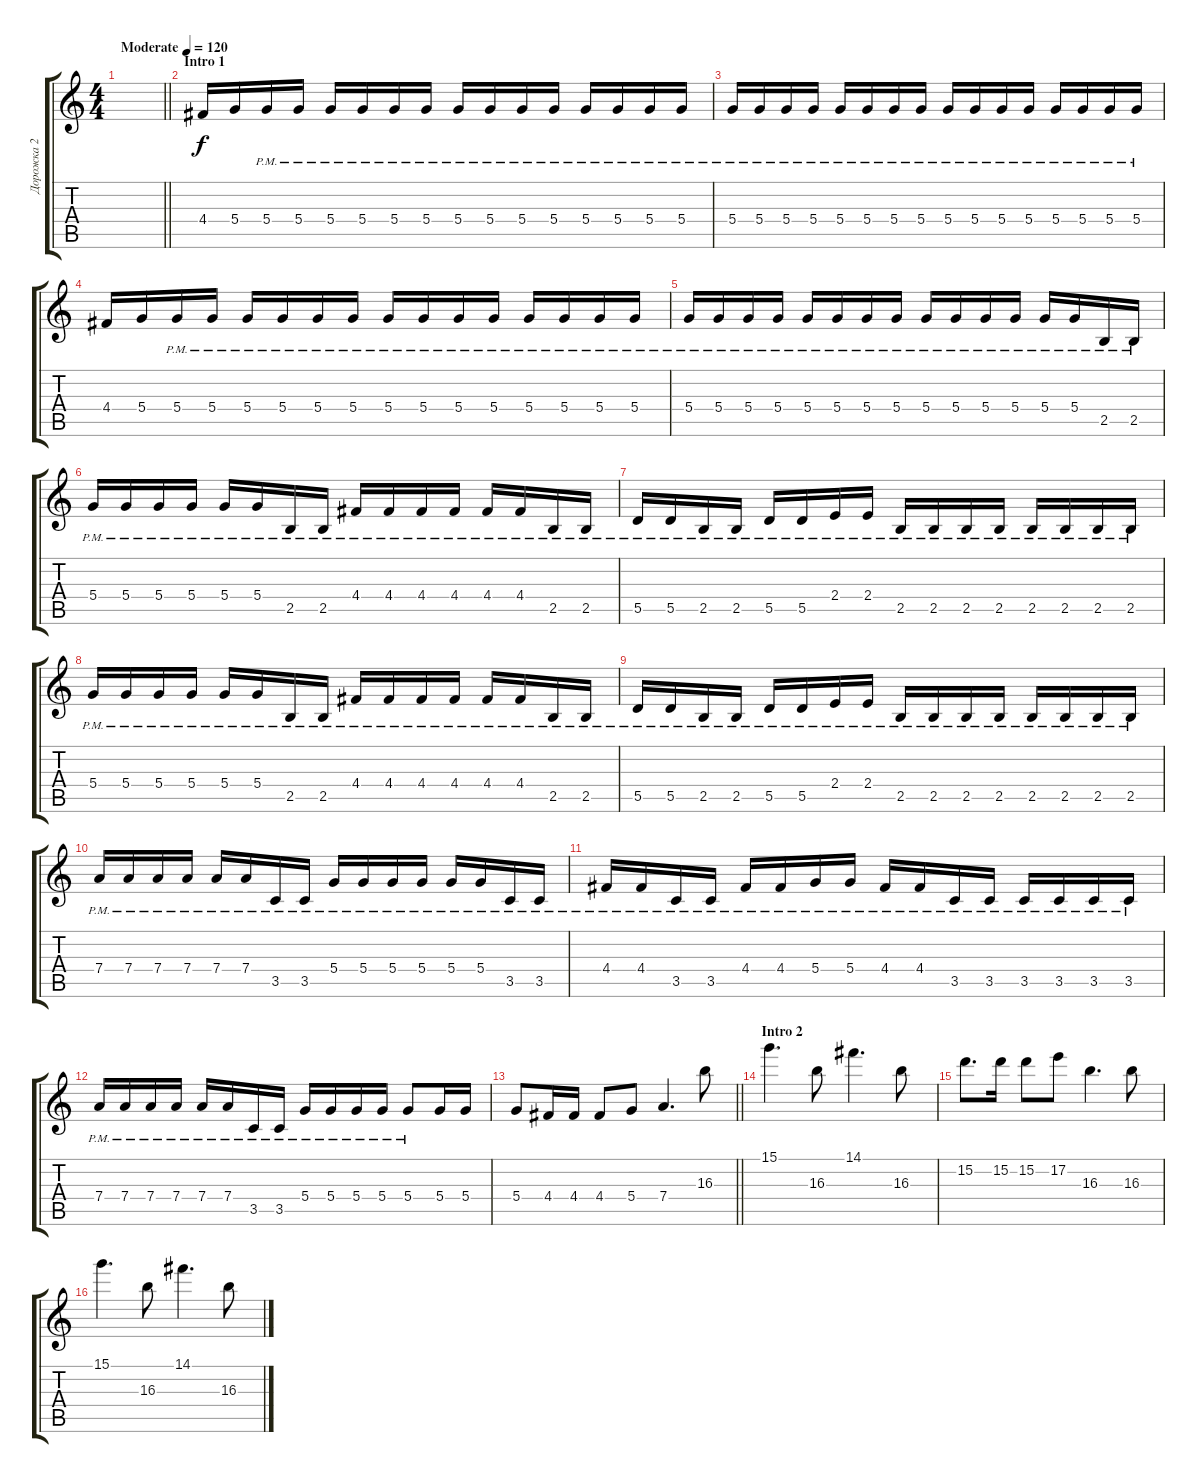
\track ("Дорожка 2" "Дорожка 2") {instrument acousticguitarsteel}
\staff {score tabs}
\tuning (E4 B3 G3 D3 A2 D2) {hide}
\ts (4 4)
\tempo (120 "Moderate")
\clef g2
\barLineRight lightlight
\ks c
|
\section ("" "Intro 1")
4.4.16 5.4.16 5.4{pm}.16 5.4{pm}.16 5.4{pm}.16 5.4{pm}.16 5.4{pm}.16 5.4{pm}.16 5.4{pm}.16 5.4{pm}.16 5.4{pm}.16 5.4{pm}.16 5.4{pm}.16 5.4{pm}.16 5.4{pm}.16 5.4{pm}.16 |
5.4{pm}.16 5.4{pm}.16 5.4{pm}.16 5.4{pm}.16 5.4{pm}.16 5.4{pm}.16 5.4{pm}.16 5.4{pm}.16 5.4{pm}.16 5.4{pm}.16 5.4{pm}.16 5.4{pm}.16 5.4{pm}.16 5.4{pm}.16 5.4{pm}.16 5.4{pm}.16 |
4.4.16 5.4.16 5.4{pm}.16 5.4{pm}.16 5.4{pm}.16 5.4{pm}.16 5.4{pm}.16 5.4{pm}.16 5.4{pm}.16 5.4{pm}.16 5.4{pm}.16 5.4{pm}.16 5.4{pm}.16 5.4{pm}.16 5.4{pm}.16 5.4{pm}.16 |
5.4{pm}.16 5.4{pm}.16 5.4{pm}.16 5.4{pm}.16 5.4{pm}.16 5.4{pm}.16 5.4{pm}.16 5.4{pm}.16 5.4{pm}.16 5.4{pm}.16 5.4{pm}.16 5.4{pm}.16 5.4{pm}.16 5.4{pm}.16 2.5{pm}.16 2.5{pm}.16 |
5.4{pm}.16 5.4{pm}.16 5.4{pm}.16 5.4{pm}.16 5.4{pm}.16 5.4{pm}.16 2.5{pm}.16 2.5{pm}.16 4.4{pm}.16 4.4{pm}.16 4.4{pm}.16 4.4{pm}.16 4.4{pm}.16 4.4{pm}.16 2.5{pm}.16 2.5{pm}.16 |
5.5{pm}.16 5.5{pm}.16 2.5{pm}.16 2.5{pm}.16 5.5{pm}.16 5.5{pm}.16 2.4{pm}.16 2.4{pm}.16 2.5{pm}.16 2.5{pm}.16 2.5{pm}.16 2.5{pm}.16 2.5{pm}.16 2.5{pm}.16 2.5{pm}.16 2.5{pm}.16 |
5.4{pm}.16 5.4{pm}.16 5.4{pm}.16 5.4{pm}.16 5.4{pm}.16 5.4{pm}.16 2.5{pm}.16 2.5{pm}.16 4.4{pm}.16 4.4{pm}.16 4.4{pm}.16 4.4{pm}.16 4.4{pm}.16 4.4{pm}.16 2.5{pm}.16 2.5{pm}.16 |
5.5{pm}.16 5.5{pm}.16 2.5{pm}.16 2.5{pm}.16 5.5{pm}.16 5.5{pm}.16 2.4{pm}.16 2.4{pm}.16 2.5{pm}.16 2.5{pm}.16 2.5{pm}.16 2.5{pm}.16 2.5{pm}.16 2.5{pm}.16 2.5{pm}.16 2.5{pm}.16 |
7.4{pm}.16 7.4{pm}.16 7.4{pm}.16 7.4{pm}.16 7.4{pm}.16 7.4{pm}.16 3.5{pm}.16 3.5{pm}.16 5.4{pm}.16 5.4{pm}.16 5.4{pm}.16 5.4{pm}.16 5.4{pm}.16 5.4{pm}.16 3.5{pm}.16 3.5{pm}.16 |
4.4{pm}.16 4.4{pm}.16 3.5{pm}.16 3.5{pm}.16 4.4{pm}.16 4.4{pm}.16 5.4{pm}.16 5.4{pm}.16 4.4{pm}.16 4.4{pm}.16 3.5{pm}.16 3.5{pm}.16 3.5{pm}.16 3.5{pm}.16 3.5{pm}.16 3.5{pm}.16 |
7.4{pm}.16 7.4{pm}.16 7.4{pm}.16 7.4{pm}.16 7.4{pm}.16 7.4{pm}.16 3.5{pm}.16 3.5{pm}.16 5.4{pm}.16 5.4{pm}.16 5.4{pm}.16 5.4{pm}.16 5.4{pm}.8 5.4.16 5.4.16 |
\barLineRight lightlight
5.4.8 4.4.16 4.4.16 4.4.8 5.4.8 7.4.4{d} 16.3.8 |
\section ("" "Intro 2")
15.1.4{d} 16.3.8 14.1.4{d} 16.3.8 |
15.2.8{d} 15.2.16 15.2.8 17.2.8 16.3.4{d} 16.3.8 |
15.1.4{d} 16.3.8 14.1.4{d} 16.3.8
